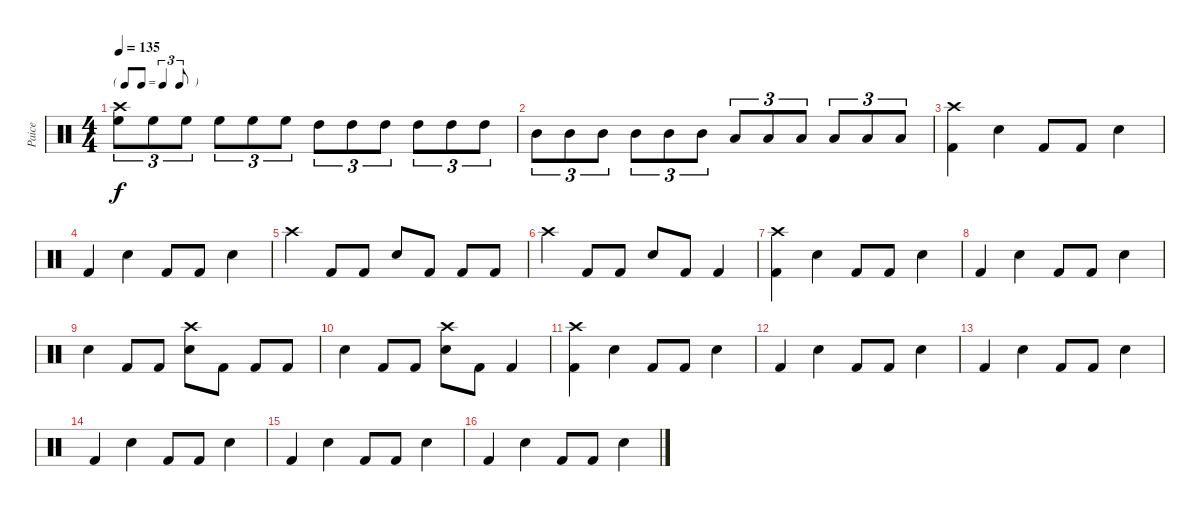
\track ("Paice" "Paice") {instrument percussion}
\staff {score}
\articulation defaults
\ts (4 4)
\tf triplet8th
\tempo 135
\clef neutral
\ks c
("High Floor Tom (hit)" "Crash high (hit)").8{tu (3 2) dy f} "High Floor Tom (hit)".8{tu (3 2)} "High Floor Tom (hit)".8{tu (3 2)} "High Floor Tom (hit)".8{tu (3 2)} "High Floor Tom (hit)".8{tu (3 2)} "High Floor Tom (hit)".8{tu (3 2)} "High Tom (hit)".8{tu (3 2)} "High Tom (hit)".8{tu (3 2)} "High Tom (hit)".8{tu (3 2)} "High Tom (hit)".8{tu (3 2)} "High Tom (hit)".8{tu (3 2)} "High Tom (hit)".8{tu (3 2)} |
"Mid Tom (hit)".8{tu (3 2)} "Mid Tom (hit)".8{tu (3 2)} "Mid Tom (hit)".8{tu (3 2)} "Mid Tom (hit)".8{tu (3 2)} "Mid Tom (hit)".8{tu (3 2)} "Mid Tom (hit)".8{tu (3 2)} "Low Tom (hit)".8{tu (3 2)} "Low Tom (hit)".8{tu (3 2)} "Low Tom (hit)".8{tu (3 2)} "Low Tom (hit)".8{tu (3 2)} "Low Tom (hit)".8{tu (3 2)} "Low Tom (hit)".8{tu (3 2)} |
("Kick (hit) 2" "Crash high (hit)").4 "Electric Snare (hit)".4 "Kick (hit) 2".8 "Kick (hit) 2".8 "Electric Snare (hit)".4 |
"Kick (hit) 2".4 "Electric Snare (hit)".4 "Kick (hit) 2".8 "Kick (hit) 2".8 "Electric Snare (hit)".4 |
"Crash high (hit)".4 "Kick (hit) 2".8 "Kick (hit) 2".8 "Electric Snare (hit)".8 "Kick (hit) 2".8 "Kick (hit) 2".8 "Kick (hit) 2".8 |
"Crash high (hit)".4 "Kick (hit) 2".8 "Kick (hit) 2".8 "Electric Snare (hit)".8 "Kick (hit) 2".8 "Kick (hit) 2".4 |
("Kick (hit) 2" "Crash high (hit)").4 "Electric Snare (hit)".4 "Kick (hit) 2".8 "Kick (hit) 2".8 "Electric Snare (hit)".4 |
"Kick (hit) 2".4 "Electric Snare (hit)".4 "Kick (hit) 2".8 "Kick (hit) 2".8 "Electric Snare (hit)".4 |
"Electric Snare (hit)".4 "Kick (hit) 2".8 "Kick (hit) 2".8 ("Electric Snare (hit)" "Crash high (hit)").8 "Kick (hit) 2".8 "Kick (hit) 2".8 "Kick (hit) 2".8 |
"Electric Snare (hit)".4 "Kick (hit) 2".8 "Kick (hit) 2".8 ("Electric Snare (hit)" "Crash high (hit)").8 "Kick (hit) 2".8 "Kick (hit) 2".4 |
("Kick (hit) 2" "Crash high (hit)").4 "Electric Snare (hit)".4 "Kick (hit) 2".8 "Kick (hit) 2".8 "Electric Snare (hit)".4 |
"Kick (hit) 2".4 "Electric Snare (hit)".4 "Kick (hit) 2".8 "Kick (hit) 2".8 "Electric Snare (hit)".4 |
"Kick (hit) 2".4 "Electric Snare (hit)".4 "Kick (hit) 2".8 "Kick (hit) 2".8 "Electric Snare (hit)".4 |
"Kick (hit) 2".4 "Electric Snare (hit)".4 "Kick (hit) 2".8 "Kick (hit) 2".8 "Electric Snare (hit)".4 |
"Kick (hit) 2".4 "Electric Snare (hit)".4 "Kick (hit) 2".8 "Kick (hit) 2".8 "Electric Snare (hit)".4 |
"Kick (hit) 2".4 "Electric Snare (hit)".4 "Kick (hit) 2".8 "Kick (hit) 2".8 "Electric Snare (hit)".4
